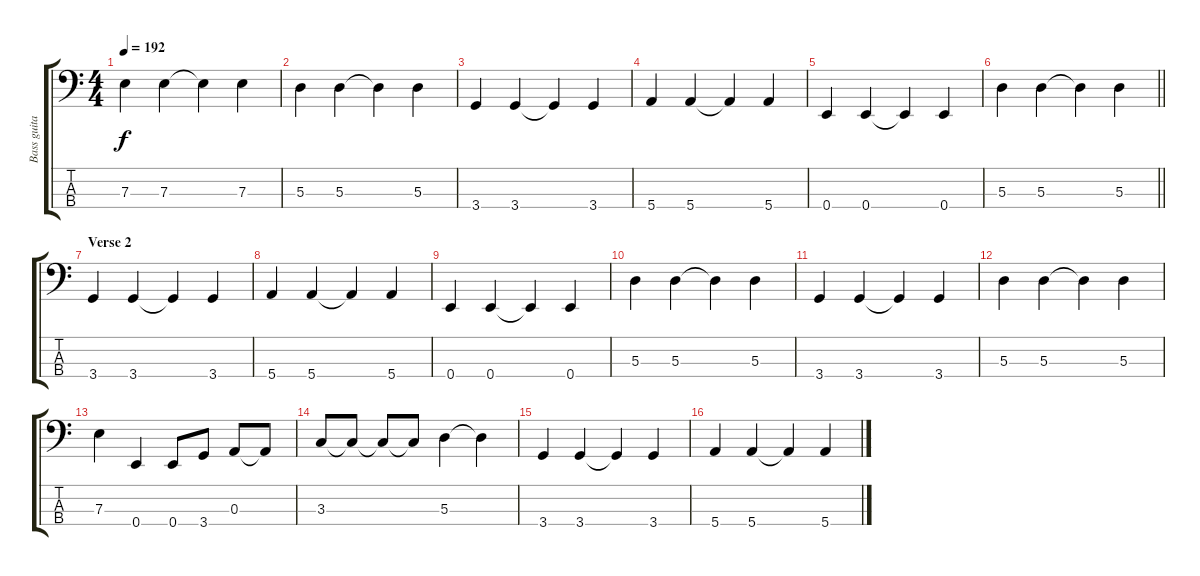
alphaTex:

\track ("Bass guitar" "Bass guita") {instrument electricbassfinger}
\staff {score tabs}
\tuning (G2 D2 A1 E1) {hide}
\ts (4 4)
\tempo 192
\clef f4
\ks c
7.3.4{dy f} 7.3.4 7.3{t}.4 7.3.4 |
5.3.4 5.3.4 5.3{t}.4 5.3.4 |
3.4.4 3.4.4 3.4{t}.4 3.4.4 |
5.4.4 5.4.4 5.4{t}.4 5.4.4 |
0.4.4 0.4.4 0.4{t}.4 0.4.4 |
\barLineRight lightlight
5.3.4 5.3.4 5.3{t}.4 5.3.4 |
\section ("" "Verse 2")
3.4.4 3.4.4 3.4{t}.4 3.4.4 |
5.4.4 5.4.4 5.4{t}.4 5.4.4 |
0.4.4 0.4.4 0.4{t}.4 0.4.4 |
5.3.4 5.3.4 5.3{t}.4 5.3.4 |
3.4.4 3.4.4 3.4{t}.4 3.4.4 |
5.3.4 5.3.4 5.3{t}.4 5.3.4 |
7.3.4 0.4.4 0.4.8 3.4.8 0.3.8 0.3{t}.8 |
3.3.8 3.3{t}.8 3.3{t}.8 3.3{t}.8 5.3.4 5.3{t}.4 |
3.4.4 3.4.4 3.4{t}.4 3.4.4 |
5.4.4 5.4.4 5.4{t}.4 5.4.4
